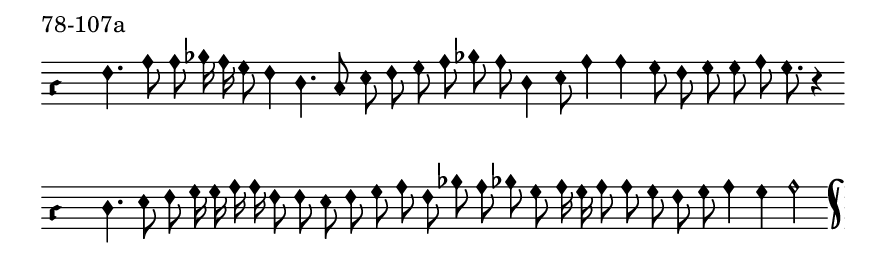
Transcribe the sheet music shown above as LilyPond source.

\version "2.18.2"

#(set! paper-alist (cons '("music" . (cons (* 15 cm) (* 4.5 cm))) paper-alist))

\paper {
  #(set-paper-size "music")
}

\header {
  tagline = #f
}

\score {
  \header { piece = "78-107a" }
  <<
    \new Voice = "melody" \relative c' {
      \set Staff.midiInstrument = #"dulcimer"
      \override Staff.TimeSignature #'stencil = ##f
      \override NoteHead.style = #'petrucci
      \override Accidental.glyph-name-alist = #alteration-kievan-glyph-name-alist
      \accidentalStyle forget
      \clef "hufnagel-do1"
      \cadenzaOn
      f4. a8 a bes16 a g8 f4 d4. c8 e f g a bes a d,4 e8 a4 a g8 f g g a g8. r4
      \cadenzaOff
      \bar ""
      \cadenzaOn
      d4. e8 f g16 g a a f8 f e f g a f bes a bes g a16 g a8 a g f g a4 g a2
      \cadenzaOff
      \bar "k"
    }
  >>
  \layout {
    indent = 0.0\cm
    short-indent = 0.0\cm
    ragged-right = #f
  }
  \midi { }
}

